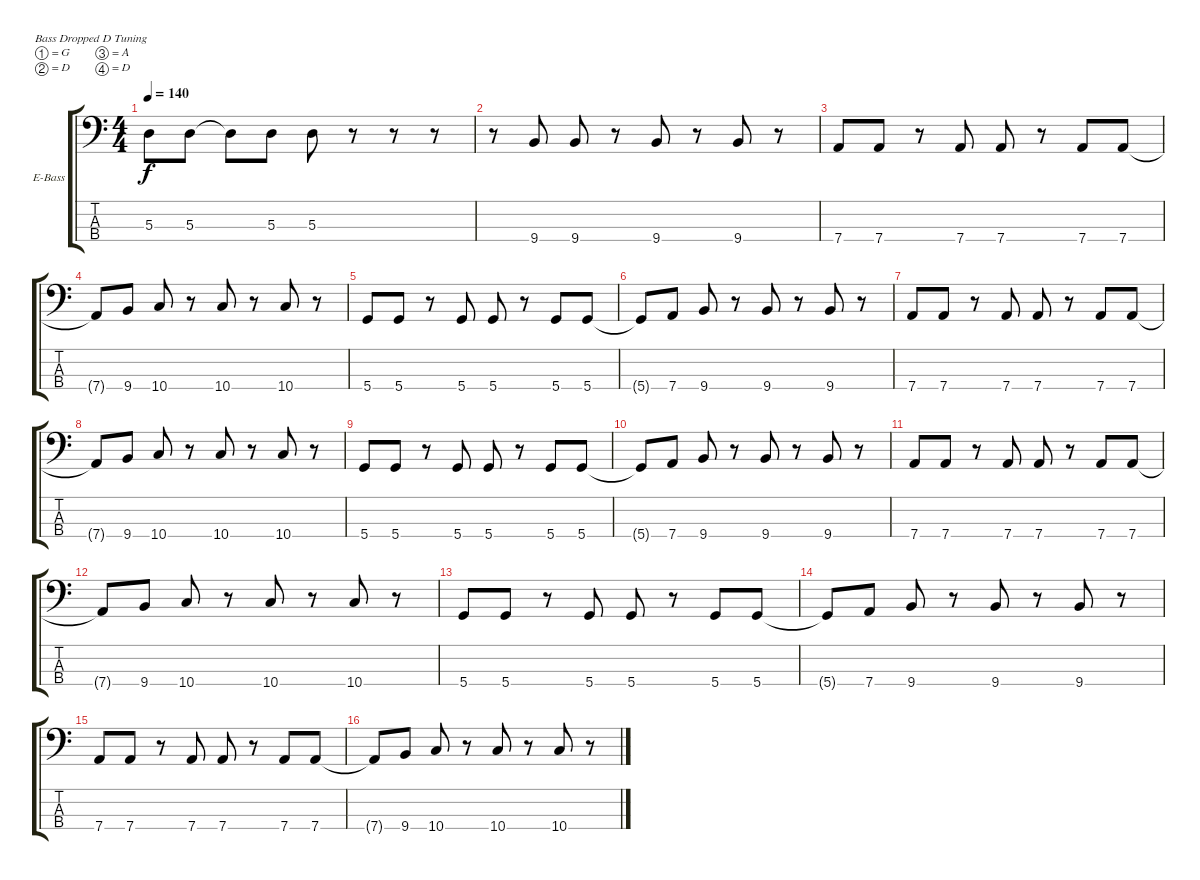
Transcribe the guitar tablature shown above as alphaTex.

\defaultSystemsLayout 4
\bracketExtendMode groupsimilarinstruments
\firstSystemTrackNameOrientation horizontal
\otherSystemsTrackNameOrientation horizontal
\track ("Electric Bass" "E-Bass") {instrument electricbassfinger}
\staff {score tabs}
\tuning (G2 D2 A1 D1)
\ts (4 4)
\tempo 140
\clef f4
\ks c
5.3.8{dy f} 5.3.8 5.3{t}.8 5.3.8 5.3.8 r.8 r.8 r.8 |
r.8 9.4.8 9.4.8 r.8 9.4.8 r.8 9.4.8 r.8 |
7.4.8 7.4.8 r.8 7.4.8 7.4.8 r.8 7.4.8 7.4.8 |
7.4{t}.8 9.4.8 10.4.8 r.8 10.4.8 r.8 10.4.8 r.8 |
5.4.8 5.4.8 r.8 5.4.8 5.4.8 r.8 5.4.8 5.4.8 |
5.4{t}.8 7.4.8 9.4.8 r.8 9.4.8 r.8 9.4.8 r.8 |
7.4.8 7.4.8 r.8 7.4.8 7.4.8 r.8 7.4.8 7.4.8 |
7.4{t}.8 9.4.8 10.4.8 r.8 10.4.8 r.8 10.4.8 r.8 |
5.4.8 5.4.8 r.8 5.4.8 5.4.8 r.8 5.4.8 5.4.8 |
5.4{t}.8 7.4.8 9.4.8 r.8 9.4.8 r.8 9.4.8 r.8 |
7.4.8 7.4.8 r.8 7.4.8 7.4.8 r.8 7.4.8 7.4.8 |
7.4{t}.8 9.4.8 10.4.8 r.8 10.4.8 r.8 10.4.8 r.8 |
5.4.8 5.4.8 r.8 5.4.8 5.4.8 r.8 5.4.8 5.4.8 |
5.4{t}.8 7.4.8 9.4.8 r.8 9.4.8 r.8 9.4.8 r.8 |
7.4.8 7.4.8 r.8 7.4.8 7.4.8 r.8 7.4.8 7.4.8 |
7.4{t}.8 9.4.8 10.4.8 r.8 10.4.8 r.8 10.4.8 r.8
